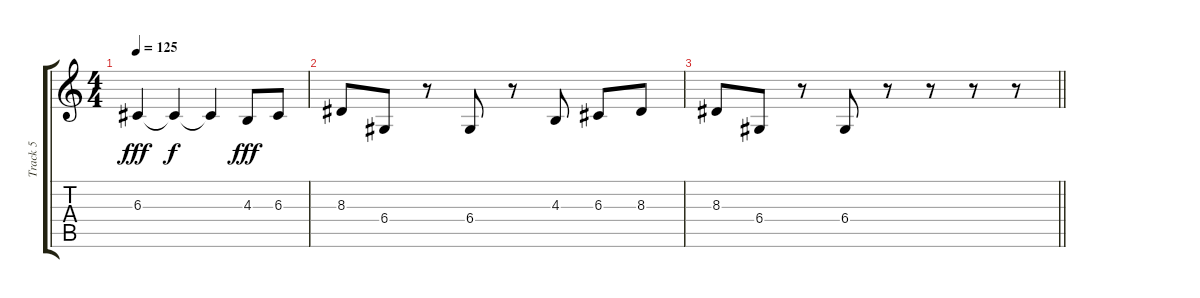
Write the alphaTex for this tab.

\track ("Track 5" "Track 5") {instrument clarinet}
\staff {score tabs}
\tuning (E4 B3 G3 D3 A2 E2) {hide}
\ts (4 4)
\tempo 125
\clef g2
\ks c
6.3.4{dy fff} 6.3{t}.4{dy f} 6.3{t}.4 4.3.8{dy fff} 6.3.8 |
8.3.8 6.4.8 r.8 6.4.8 r.8 4.3.8 6.3.8 8.3.8 |
\barLineRight lightlight
8.3.8 6.4.8 r.8 6.4.8 r.8 r.8 r.8 r.8
